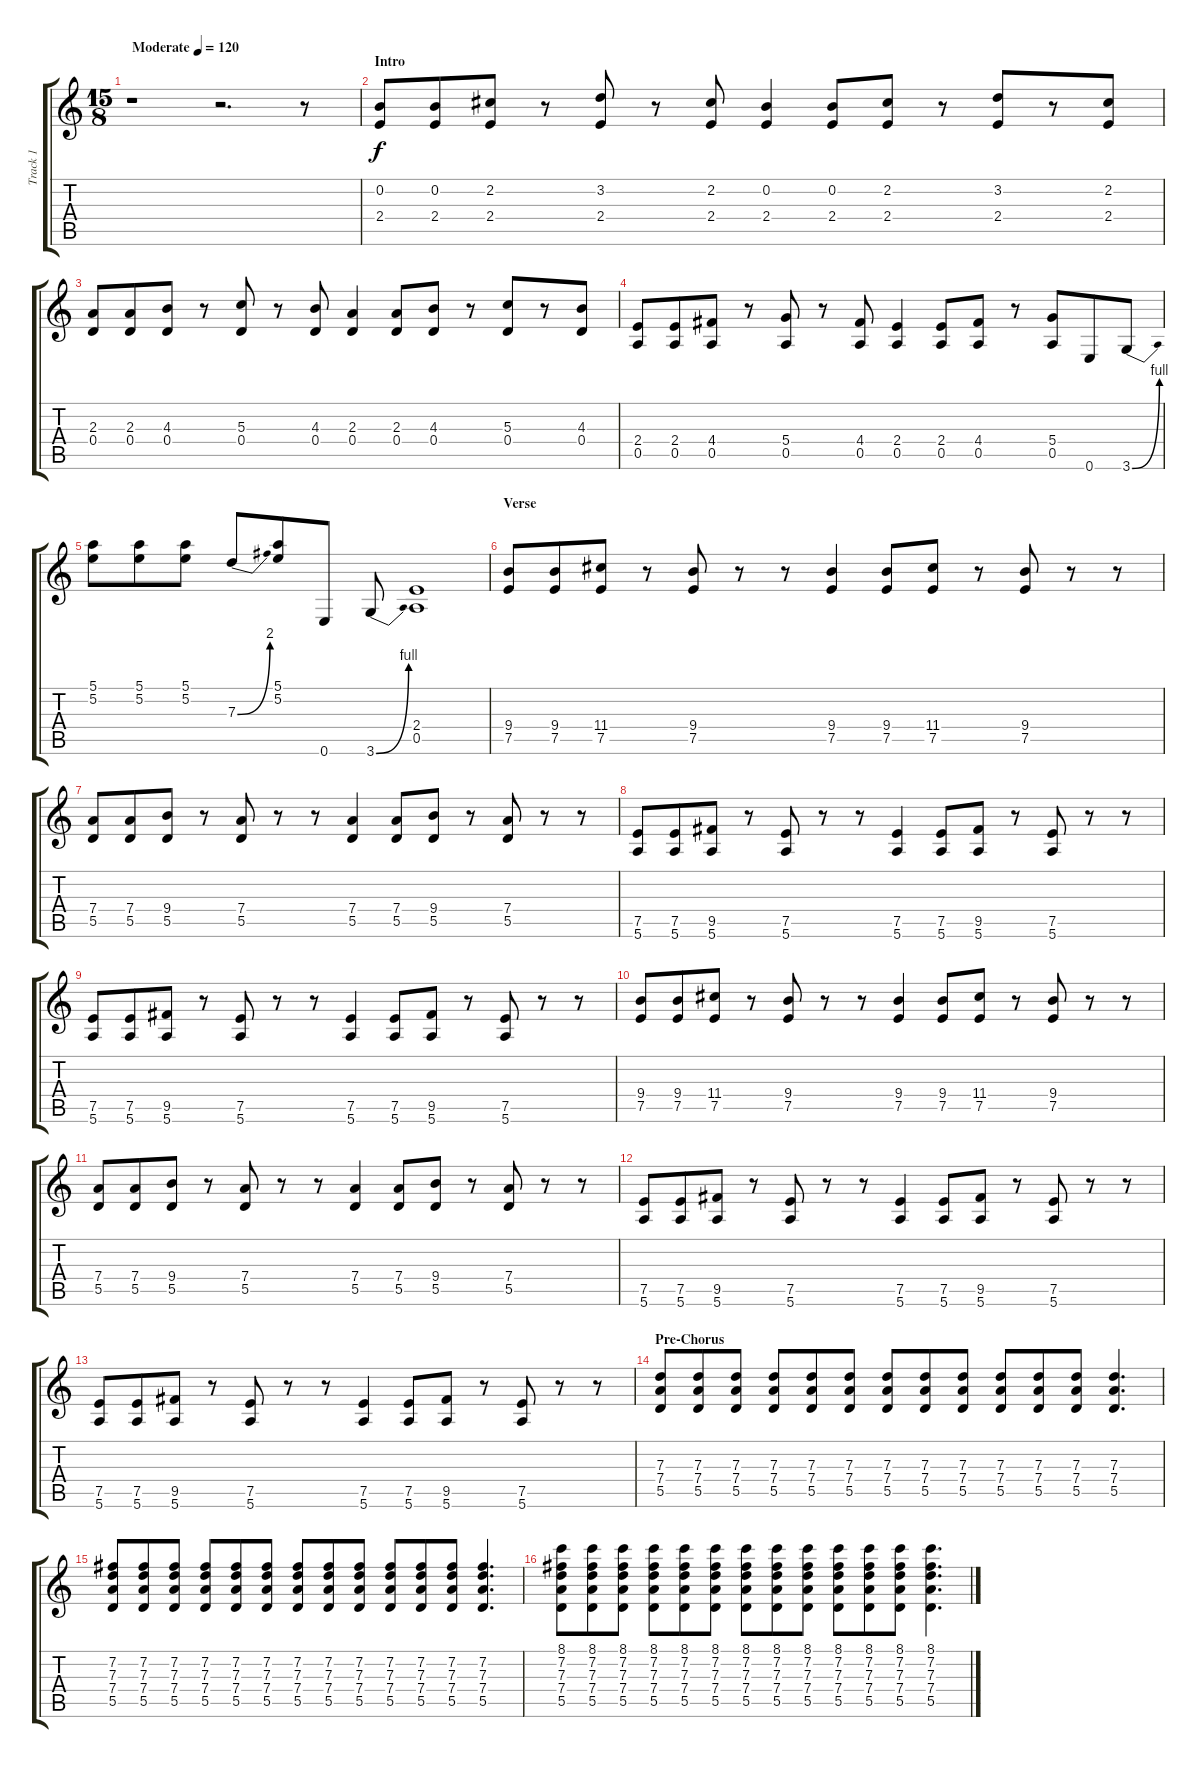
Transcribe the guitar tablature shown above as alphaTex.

\track ("Track 1" "Track 1") {instrument distortionguitar}
\staff {score tabs}
\tuning (E4 B3 G3 D3 A2 E2) {hide}
\ts (15 8)
\tempo (120 "Moderate")
\clef g2
\ks c
r.1{dy f instrument distortionguitar} r.2{d} r.8 |
\section ("" "Intro")
(0.2 2.4).8 (0.2 2.4).8 (2.2 2.4).8 r.8 (3.2 2.4).8 r.8 (2.2 2.4).8 (0.2 2.4).4 (0.2 2.4).8 (2.2 2.4).8 r.8 (3.2 2.4).8 r.8 (2.2 2.4).8 |
(2.3 0.4).8 (2.3 0.4).8 (4.3 0.4).8 r.8 (5.3 0.4).8 r.8 (4.3 0.4).8 (2.3 0.4).4 (2.3 0.4).8 (4.3 0.4).8 r.8 (5.3 0.4).8 r.8 (4.3 0.4).8 |
(2.4 0.5).8 (2.4 0.5).8 (4.4 0.5).8 r.8 (5.4 0.5).8 r.8 (4.4 0.5).8 (2.4 0.5).4 (2.4 0.5).8 (4.4 0.5).8 r.8 (5.4 0.5).8 0.6.8 3.6{be (bend 0 0 60 4)}.8 |
(5.1 5.2).8 (5.1 5.2).8 (5.1 5.2).8 7.3{be (bend 0 0 60 8)}.8 (5.1 5.2).8 0.6.8 3.6{be (bend 0 0 60 4)}.8 (2.4 0.5).1 |
\section ("" "Verse")
(9.4 7.5).8 (9.4 7.5).8 (11.4 7.5).8 r.8 (9.4 7.5).8 r.8 r.8 (9.4 7.5).4 (9.4 7.5).8 (11.4 7.5).8 r.8 (9.4 7.5).8 r.8 r.8 |
(7.4 5.5).8 (7.4 5.5).8 (9.4 5.5).8 r.8 (7.4 5.5).8 r.8 r.8 (7.4 5.5).4 (7.4 5.5).8 (9.4 5.5).8 r.8 (7.4 5.5).8 r.8 r.8 |
(7.5 5.6).8 (7.5 5.6).8 (9.5 5.6).8 r.8 (7.5 5.6).8 r.8 r.8 (7.5 5.6).4 (7.5 5.6).8 (9.5 5.6).8 r.8 (7.5 5.6).8 r.8 r.8 |
(7.5 5.6).8 (7.5 5.6).8 (9.5 5.6).8 r.8 (7.5 5.6).8 r.8 r.8 (7.5 5.6).4 (7.5 5.6).8 (9.5 5.6).8 r.8 (7.5 5.6).8 r.8 r.8 |
(9.4 7.5).8 (9.4 7.5).8 (11.4 7.5).8 r.8 (9.4 7.5).8 r.8 r.8 (9.4 7.5).4 (9.4 7.5).8 (11.4 7.5).8 r.8 (9.4 7.5).8 r.8 r.8 |
(7.4 5.5).8 (7.4 5.5).8 (9.4 5.5).8 r.8 (7.4 5.5).8 r.8 r.8 (7.4 5.5).4 (7.4 5.5).8 (9.4 5.5).8 r.8 (7.4 5.5).8 r.8 r.8 |
(7.5 5.6).8 (7.5 5.6).8 (9.5 5.6).8 r.8 (7.5 5.6).8 r.8 r.8 (7.5 5.6).4 (7.5 5.6).8 (9.5 5.6).8 r.8 (7.5 5.6).8 r.8 r.8 |
(7.5 5.6).8 (7.5 5.6).8 (9.5 5.6).8 r.8 (7.5 5.6).8 r.8 r.8 (7.5 5.6).4 (7.5 5.6).8 (9.5 5.6).8 r.8 (7.5 5.6).8 r.8 r.8 |
\section ("" "Pre-Chorus")
(7.3 7.4 5.5).8 (7.3 7.4 5.5).8 (7.3 7.4 5.5).8 (7.3 7.4 5.5).8 (7.3 7.4 5.5).8 (7.3 7.4 5.5).8 (7.3 7.4 5.5).8 (7.3 7.4 5.5).8 (7.3 7.4 5.5).8 (7.3 7.4 5.5).8 (7.3 7.4 5.5).8 (7.3 7.4 5.5).8 (7.3 7.4 5.5).4{d} |
(7.2 7.3 7.4 5.5).8 (7.2 7.3 7.4 5.5).8 (7.2 7.3 7.4 5.5).8 (7.2 7.3 7.4 5.5).8 (7.2 7.3 7.4 5.5).8 (7.2 7.3 7.4 5.5).8 (7.2 7.3 7.4 5.5).8 (7.2 7.3 7.4 5.5).8 (7.2 7.3 7.4 5.5).8 (7.2 7.3 7.4 5.5).8 (7.2 7.3 7.4 5.5).8 (7.2 7.3 7.4 5.5).8 (7.2 7.3 7.4 5.5).4{d} |
(8.1 7.2 7.3 7.4 5.5).8 (8.1 7.2 7.3 7.4 5.5).8 (8.1 7.2 7.3 7.4 5.5).8 (8.1 7.2 7.3 7.4 5.5).8 (8.1 7.2 7.3 7.4 5.5).8 (8.1 7.2 7.3 7.4 5.5).8 (8.1 7.2 7.3 7.4 5.5).8 (8.1 7.2 7.3 7.4 5.5).8 (8.1 7.2 7.3 7.4 5.5).8 (8.1 7.2 7.3 7.4 5.5).8 (8.1 7.2 7.3 7.4 5.5).8 (8.1 7.2 7.3 7.4 5.5).8 (8.1 7.2 7.3 7.4 5.5).4{d}
